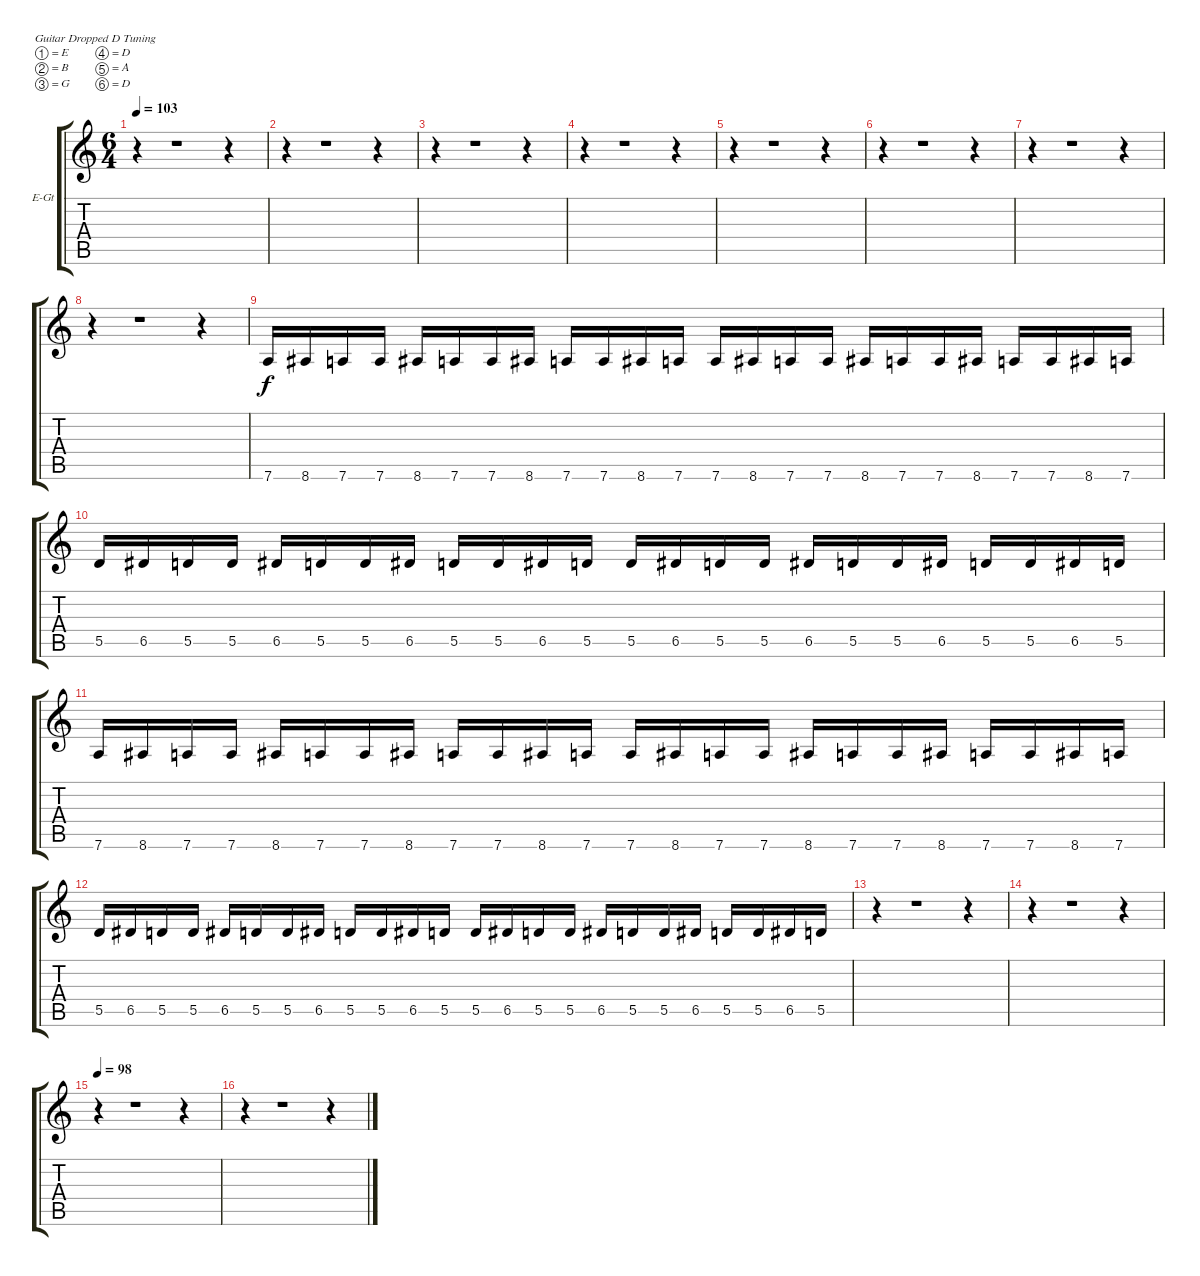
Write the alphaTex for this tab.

\bracketExtendMode groupsimilarinstruments
\firstSystemTrackNameOrientation horizontal
\otherSystemsTrackNameOrientation horizontal
\track ("Guitar" "E-Gt") {instrument overdrivenguitar}
\staff {score tabs}
\tuning (E4 B3 G3 D3 A2 D2)
\ts (6 4)
\tempo 103
\clef g2
\ks c
r.4{dy f} r.1 r.4 |
r.4 r.1 r.4 |
r.4 r.1 r.4 |
r.4 r.1 r.4 |
r.4 r.1 r.4 |
r.4 r.1 r.4 |
r.4 r.1 r.4 |
r.4 r.1 r.4 |
7.6.16 8.6.16 7.6.16 7.6.16 8.6.16 7.6.16 7.6.16 8.6.16 7.6.16 7.6.16 8.6.16 7.6.16 7.6.16 8.6.16 7.6.16 7.6.16 8.6.16 7.6.16 7.6.16 8.6.16 7.6.16 7.6.16 8.6.16 7.6.16 |
5.5.16 6.5.16 5.5.16 5.5.16 6.5.16 5.5.16 5.5.16 6.5.16 5.5.16 5.5.16 6.5.16 5.5.16 5.5.16 6.5.16 5.5.16 5.5.16 6.5.16 5.5.16 5.5.16 6.5.16 5.5.16 5.5.16 6.5.16 5.5.16 |
7.6.16 8.6.16 7.6.16 7.6.16 8.6.16 7.6.16 7.6.16 8.6.16 7.6.16 7.6.16 8.6.16 7.6.16 7.6.16 8.6.16 7.6.16 7.6.16 8.6.16 7.6.16 7.6.16 8.6.16 7.6.16 7.6.16 8.6.16 7.6.16 |
5.5.16 6.5.16 5.5.16 5.5.16 6.5.16 5.5.16 5.5.16 6.5.16 5.5.16 5.5.16 6.5.16 5.5.16 5.5.16 6.5.16 5.5.16 5.5.16 6.5.16 5.5.16 5.5.16 6.5.16 5.5.16 5.5.16 6.5.16 5.5.16 |
r.4 r.1 r.4 |
r.4 r.1 r.4 |
\tempo 98
r.4 r.1 r.4 |
r.4 r.1 r.4
